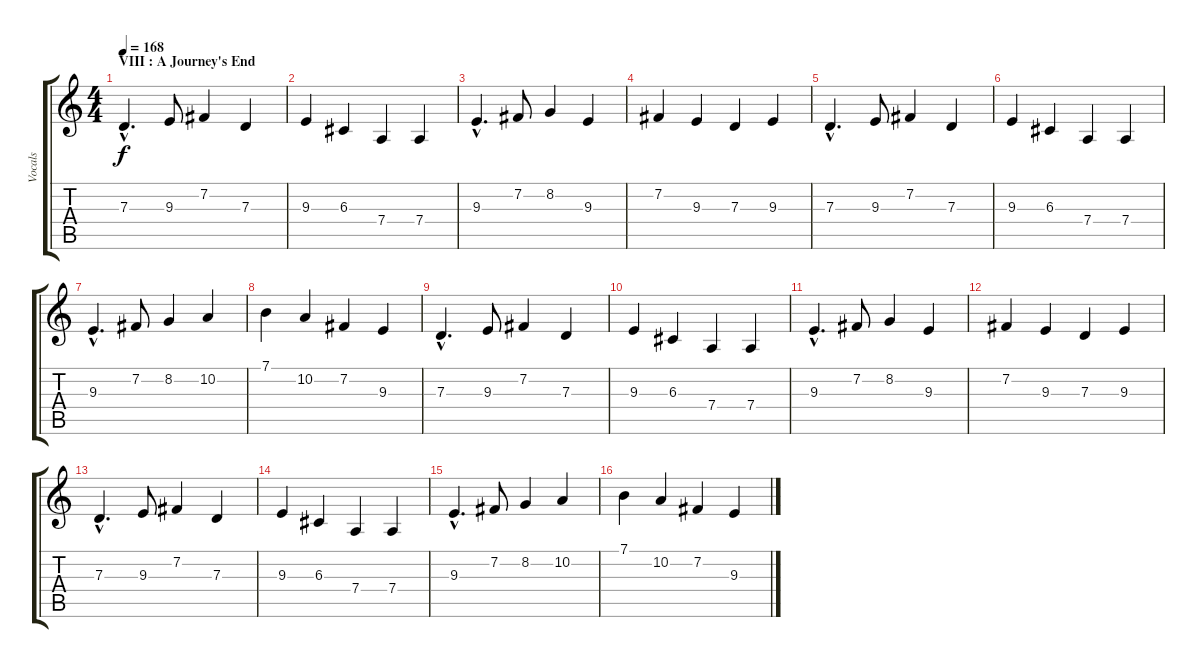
\track ("Vocals" "Vocals") {instrument lead2sawtooth}
\staff {score tabs}
\tuning (E4 B3 G3 D3 A2 E2) {hide}
\ts (4 4)
\section ("" "VIII : A Journey's End")
\tempo 168
\clef g2
\ks c
7.3{hac}.4{d dy f} 9.3.8 7.2.4 7.3.4 |
9.3.4 6.3.4 7.4.4 7.4.4 |
9.3{hac}.4{d} 7.2.8 8.2.4 9.3.4 |
7.2.4 9.3.4 7.3.4 9.3.4 |
7.3{hac}.4{d} 9.3.8 7.2.4 7.3.4 |
9.3.4 6.3.4 7.4.4 7.4.4 |
9.3{hac}.4{d} 7.2.8 8.2.4 10.2.4 |
7.1.4 10.2.4 7.2.4 9.3.4 |
\section ("" "")
7.3{hac}.4{d} 9.3.8 7.2.4 7.3.4 |
9.3.4 6.3.4 7.4.4 7.4.4 |
9.3{hac}.4{d} 7.2.8 8.2.4 9.3.4 |
7.2.4 9.3.4 7.3.4 9.3.4 |
7.3{hac}.4{d} 9.3.8 7.2.4 7.3.4 |
9.3.4 6.3.4 7.4.4 7.4.4 |
9.3{hac}.4{d} 7.2.8 8.2.4 10.2.4 |
7.1.4 10.2.4 7.2.4 9.3.4
